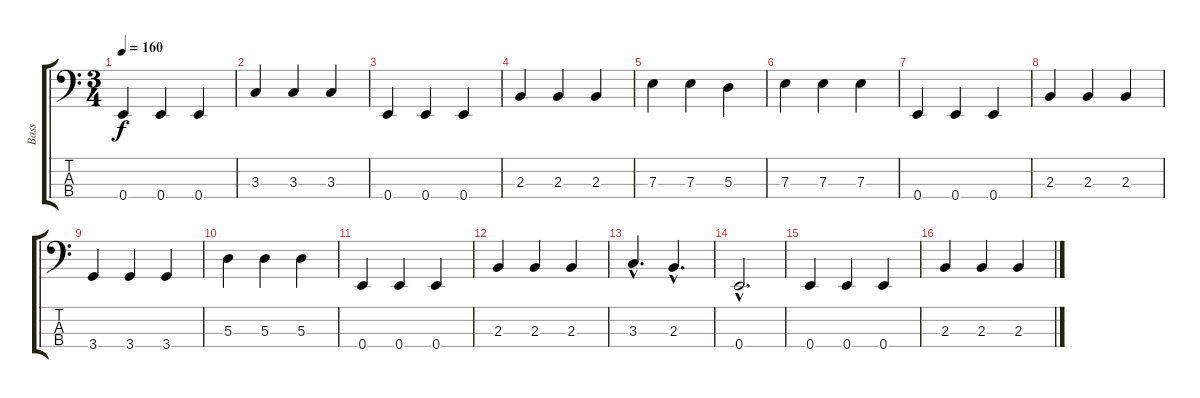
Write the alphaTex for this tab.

\track ("Bass" "Bass") {instrument electricbassfinger}
\staff {score tabs}
\tuning (G2 D2 A1 E1) {hide}
\ts (3 4)
\tempo 160
\clef f4
\ks c
0.4.4{dy f} 0.4.4 0.4.4 |
3.3.4 3.3.4 3.3.4 |
0.4.4 0.4.4 0.4.4 |
2.3.4 2.3.4 2.3.4 |
7.3.4 7.3.4 5.3.4 |
7.3.4 7.3.4 7.3.4 |
0.4.4 0.4.4 0.4.4 |
2.3.4 2.3.4 2.3.4 |
3.4.4 3.4.4 3.4.4 |
5.3.4 5.3.4 5.3.4 |
0.4.4 0.4.4 0.4.4 |
2.3.4 2.3.4 2.3.4 |
3.3{hac}.4{d} 2.3{hac}.4{d} |
0.4{hac}.2{d} |
0.4.4 0.4.4 0.4.4 |
2.3.4 2.3.4 2.3.4
